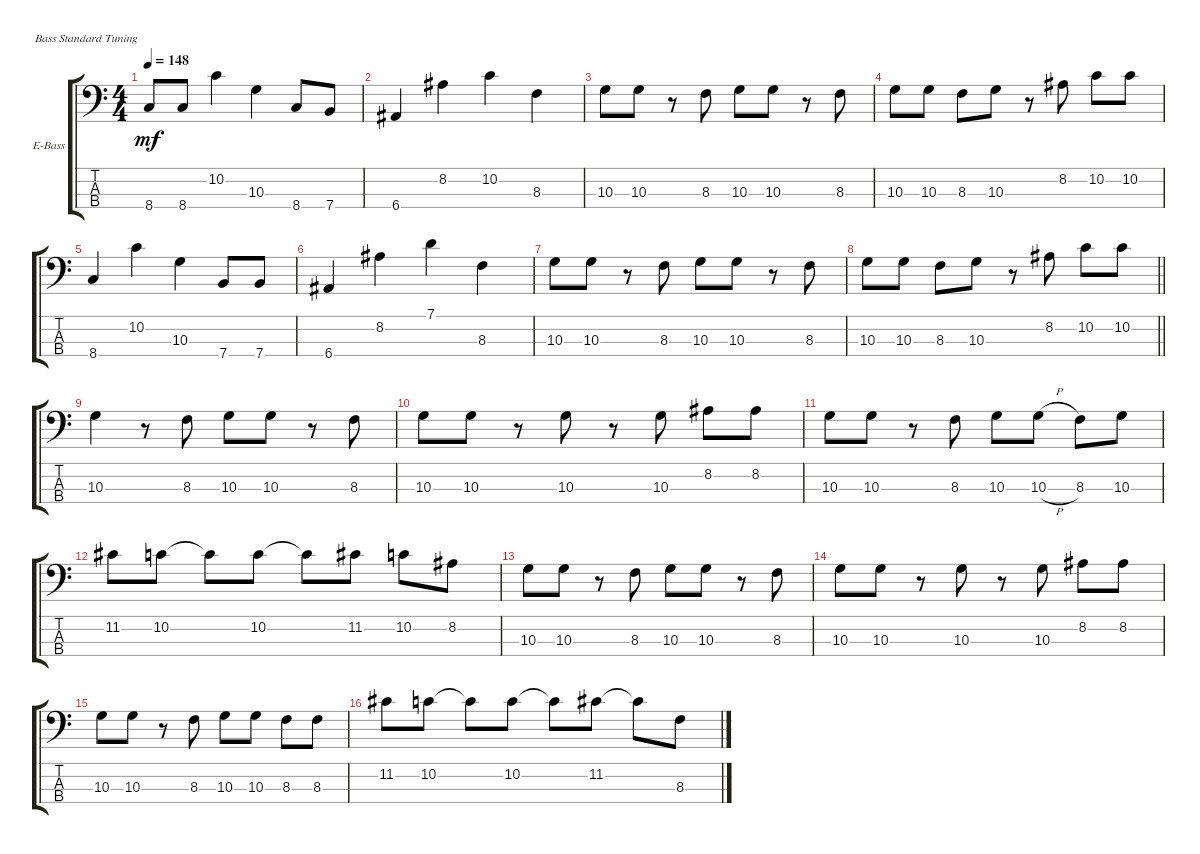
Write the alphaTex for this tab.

\defaultSystemsLayout 4
\bracketExtendMode groupsimilarinstruments
\firstSystemTrackNameOrientation horizontal
\otherSystemsTrackNameOrientation horizontal
\track ("Electric Bass" "E-Bass") {instrument electricbassfinger}
\staff {score tabs}
\tuning (G2 D2 A1 E1)
\ts (4 4)
\tempo 148
\clef f4
\ks c
8.4.8{dy mf} 8.4.8 10.2.4 10.3.4 8.4.8 7.4.8 |
6.4.4 8.2.4 10.2.4 8.3.4 |
10.3.8 10.3.8 r.8 8.3.8 10.3.8 10.3.8 r.8 8.3.8 |
10.3.8 10.3.8 8.3.8 10.3.8 r.8 8.2.8 10.2.8 10.2.8 |
8.4.4 10.2.4 10.3.4 7.4.8 7.4.8 |
6.4.4 8.2.4 7.1.4 8.3.4 |
10.3.8 10.3.8 r.8 8.3.8 10.3.8 10.3.8 r.8 8.3.8 |
\barLineRight lightlight
10.3.8 10.3.8 8.3.8 10.3.8 r.8 8.2.8 10.2.8 10.2.8 |
10.3.4 r.8 8.3.8 10.3.8 10.3.8 r.8 8.3.8 |
10.3.8 10.3.8 r.8 10.3.8 r.8 10.3.8 8.2.8 8.2.8 |
10.3.8 10.3.8 r.8 8.3.8 10.3.8 10.3{h}.8 8.3.8 10.3.8 |
11.2.8 10.2.8 10.2{t}.8 10.2.8 10.2{t}.8 11.2.8 10.2.8 8.2.8 |
10.3.8 10.3.8 r.8 8.3.8 10.3.8 10.3.8 r.8 8.3.8 |
10.3.8 10.3.8 r.8 10.3.8 r.8 10.3.8 8.2.8 8.2.8 |
10.3.8 10.3.8 r.8 8.3.8 10.3.8 10.3.8 8.3.8 8.3.8 |
11.2.8 10.2.8 10.2{t}.8 10.2.8 10.2{t}.8 11.2.8 11.2{t}.8 8.3.8
